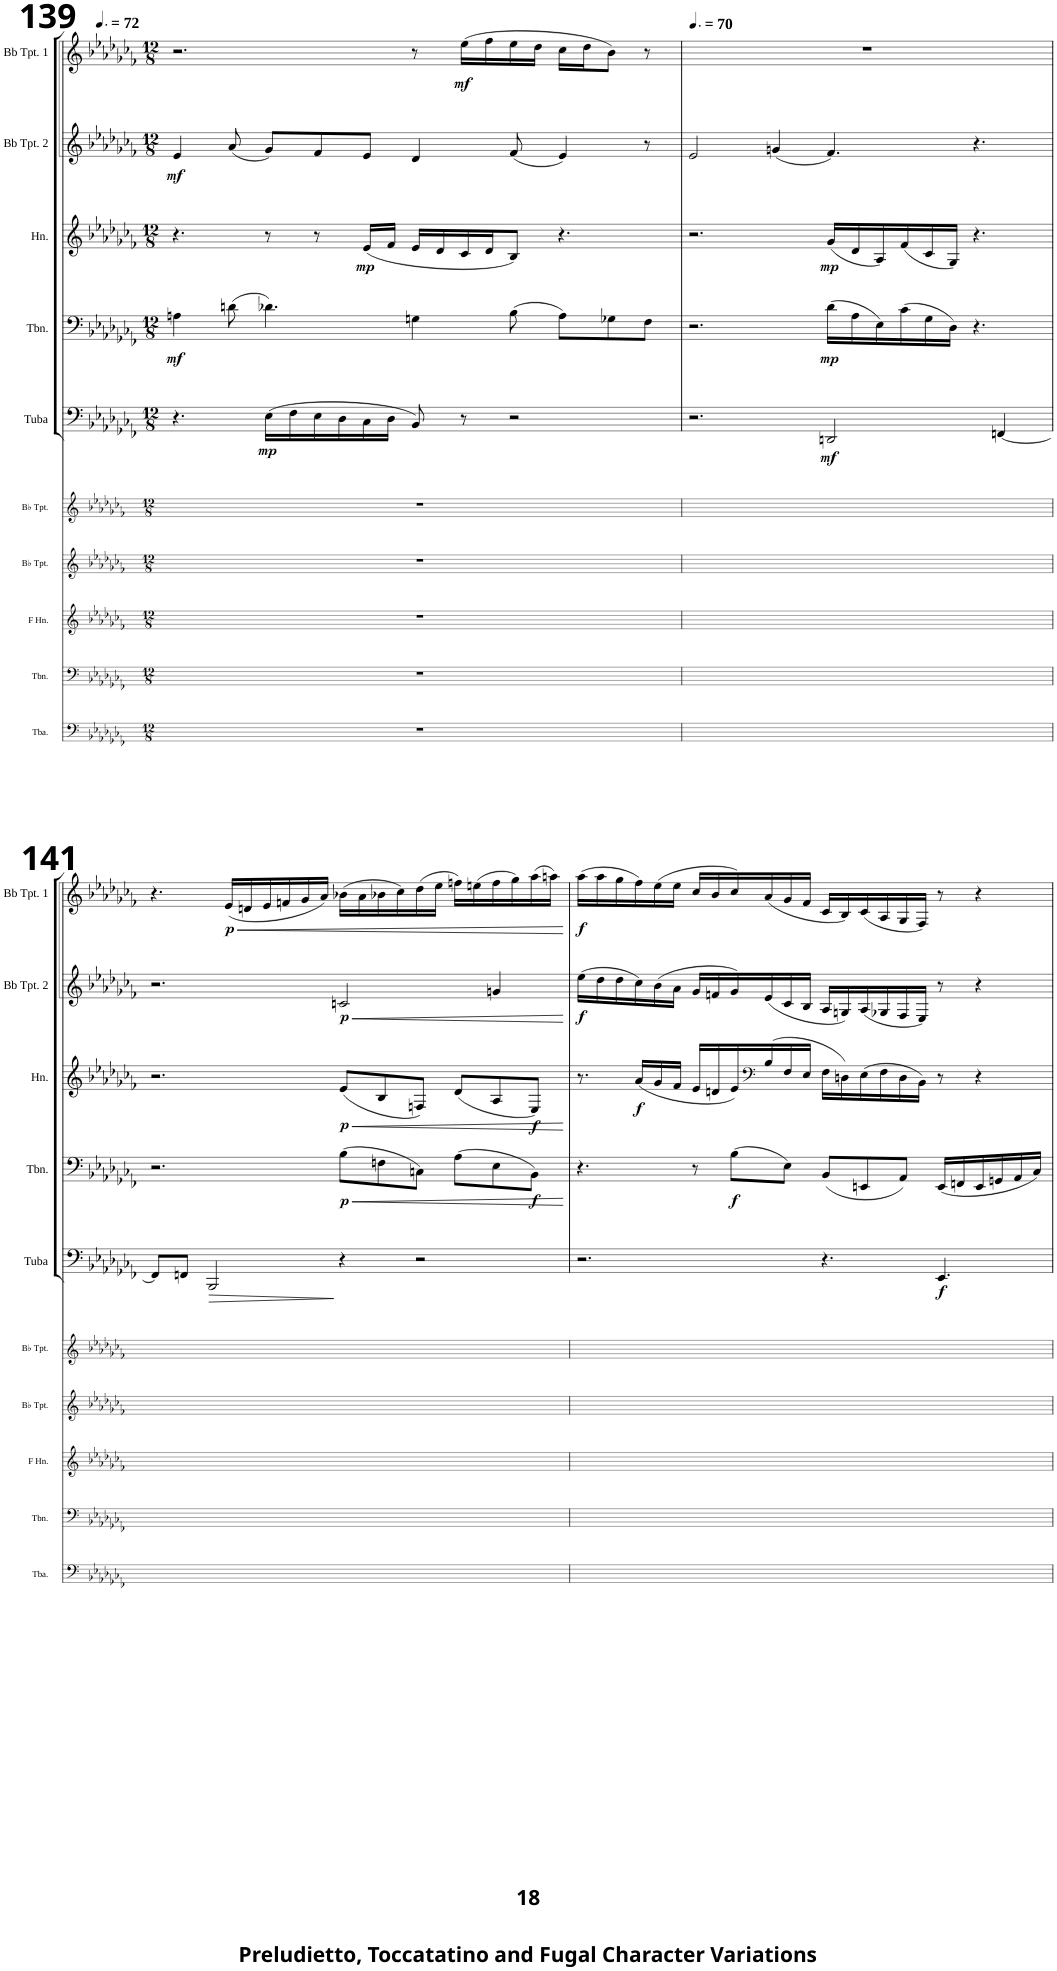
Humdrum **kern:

**kern	**kern	**kern	**kern	**kern	**kern	**dynam	**kern	**dynam	**kern	**dynam	**kern	**dynam	**kern	**dynam
*part10	*part9	*part8	*part7	*part6	*part5	*part5	*part4	*part4	*part3	*part3	*part2	*part2	*part1	*part1
*staff10	*staff9	*staff8	*staff7	*staff6	*staff5	*staff5	*staff4	*staff4	*staff3	*staff3	*staff2	*staff2	*staff1	*staff1
*I"Tuba	*I"Trombone	*I"Horn in F	*I"Bb Trumpet	*I"Bb Trumpet	*I"Tuba	*	*I"Trombone	*	*I"Horn in F	*	*I"Trumpet in Bb 2	*	*I"Trumpet in Bb 1	*
*I'Tba.	*I'Tbn.	*	*I'Bb Tpt.	*I'Bb Tpt.	*I'Tuba	*	*I'Tbn.	*	*I'Hn.	*	*	*	*	*
!!LO:PB:g=z
*clefF4	*clefF4	*clefG2	*clefG2	*clefG2	*clefF4	*	*clefF4	*	*clefG2	*	*clefG2	*	*clefG2	*
*	*	*ITrd4c7	*ITrd1c2	*ITrd1c2	*	*	*	*	*ITrd4c7	*	*ITrd1c2	*	*ITrd1c2	*
*k[b-e-a-d-g-c-f-]	*k[b-e-a-d-g-c-f-]	*k[b-e-a-d-g-c-f-]	*k[b-e-a-d-g-c-f-]	*k[b-e-a-d-g-c-f-]	*k[b-e-a-d-g-c-f-]	*	*k[b-e-a-d-g-c-f-]	*	*k[b-e-a-d-g-c-f-]	*	*k[b-e-a-d-g-c-f-]	*	*k[b-e-a-d-g-c-f-]	*
*M12/8	*M12/8	*M12/8	*M12/8	*M12/8	*M12/8	*	*M12/8	*	*M12/8	*	*M12/8	*	*M12/8	*
*MM108	*MM108	*MM108	*MM108	*MM108	*MM108	*	*MM108	*	*MM108	*	*MM108	*	*MM108	*
=139	=139	=139	=139	=139	=139	=139	=139	=139	=139	=139	=139	=139	=139	=139
!	!	!	!	!	!	!	!	!LO:DY:b	!	!	!	!LO:DY:b	!	!
1.r	1.r	1.r	1.r	1.r	4.r	.	4An\	mf	4.r	.	4e-/	mf	2.r	.
.	.	.	.	.	.	.	(8dn\	.	.	.	(8a-/	.	.	.
!	!	!	!	!	!	!LO:DY:b	!	!	!	!	!	!	!	!
.	.	.	.	.	(16E-\LL	mp	4.d-X\)	.	8r	.	8g-/L)	.	.	.
.	.	.	.	.	16F-\	.	.	.	.	.	.	.	.	.
.	.	.	.	.	16E-\	.	.	.	8r	.	8f-/	.	.	.
.	.	.	.	.	16D-\	.	.	.	.	.	.	.	.	.
!	!	!	!	!	!	!	!	!	!	!LO:DY:b	!	!	!	!
.	.	.	.	.	16C-\	.	.	.	(16e-/LL	mp	8e-/J	.	.	.
.	.	.	.	.	16D-\JJ	.	.	.	16f-/JJ	.	.	.	.	.
.	.	.	.	.	8BB-/)	.	4Gn\	.	16e-/LL	.	4d-/	.	8r	.
.	.	.	.	.	.	.	.	.	16d-/	.	.	.	.	.
!	!	!	!	!	!	!	!	!	!	!	!	!	!	!LO:DY:b
.	.	.	.	.	8r	.	.	.	16c-/	.	.	.	(16ee-\LL	mf
.	.	.	.	.	.	.	.	.	16d-/J	.	.	.	16ff-\	.
.	.	.	.	.	2r	.	(8B-\	.	8B-/J)	.	(8f-/	.	16ee-\	.
.	.	.	.	.	.	.	.	.	.	.	.	.	16dd-\JJ	.
.	.	.	.	.	.	.	8A\L)	.	4.r	.	4e-/)	.	16cc-\LL	.
.	.	.	.	.	.	.	.	.	.	.	.	.	16dd-\J	.
.	.	.	.	.	.	.	8G-X\	.	.	.	.	.	8b-\J)	.
.	.	.	.	.	.	.	8F-\J	.	.	.	8r	.	8r	.
=140	=140	=140	=140	=140	=140	=140	=140	=140	=140	=140	=140	=140	=140	=140
*	*	*	*	*	*	*	*	*	*	*	*	*	*MM105	*
1.ryy	1.ryy	1.ryy	1.ryy	1.ryy	2.r	.	2.r	.	2.r	.	2e-/	.	1.r	.
.	.	.	.	.	.	.	.	.	.	.	(4gn/	.	.	.
!	!	!	!	!	!	!LO:DY:b	!	!LO:DY:b	!	!LO:DY:b	!	!	!	!
.	.	.	.	.	2DDn/	mf	(16d-\LL	mp	(16g-/LL	mp	4.f-/)	.	.	.
.	.	.	.	.	.	.	16A-\	.	16d-/	.	.	.	.	.
.	.	.	.	.	.	.	16E-\)	.	16A-/)	.	.	.	.	.
.	.	.	.	.	.	.	(16c-\	.	(16f-/	.	.	.	.	.
.	.	.	.	.	.	.	16G-\	.	16c-/	.	.	.	.	.
.	.	.	.	.	.	.	16D-\JJ)	.	16G-/JJ)	.	.	.	.	.
.	.	.	.	.	.	.	4.r	.	4.r	.	4.r	.	.	.
.	.	.	.	.	[4FFn/	.	.	.	.	.	.	.	.	.
!!LO:LB:g=z
=141	=141	=141	=141	=141	=141	=141	=141	=141	=141	=141	=141	=141	=141	=141
1.ryy	1.ryy	1.ryy	1.ryy	1.ryy	8FF/L]	.	2.r	.	2.r	.	2.r	.	4.r	.
.	.	.	.	.	8FFn/J	.	.	.	.	.	.	.	.	.
!	!	!	!	!	!	!LO:HP:b	!	!	!	!	!	!	!	!
.	.	.	.	.	2BBB-/	>	.	.	.	.	.	.	.	.
!	!	!	!	!	!	!	!	!	!	!	!	!	!	!LO:HP:b
!	!	!	!	!	!	!	!	!	!	!	!	!	!	!LO:DY:n=1:b
.	.	.	.	.	.	.	.	.	.	.	.	.	(16e-/LL	< p
.	.	.	.	.	.	.	.	.	.	.	.	.	16dn/	.
.	.	.	.	.	.	.	.	.	.	.	.	.	16e-/	.
.	.	.	.	.	.	.	.	.	.	.	.	.	16fn/	.
.	.	.	.	.	.	.	.	.	.	.	.	.	16g-/	.
.	.	.	.	.	.	.	.	.	.	.	.	.	16a-/JJ)	.
!	!	!	!	!	!	!	!	!LO:HP:b	!	!LO:HP:b	!	!LO:HP:b	!	!
!	!	!	!	!	!	!	!	!LO:DY:n=1:b	!	!LO:DY:n=1:b	!	!LO:DY:n=1:b	!	!
.	.	.	.	.	4r	]	(8B-\L	< p	(8e-/L	< p	2cn/	< p	(16b-X\LL	.
.	.	.	.	.	.	.	.	.	.	.	.	.	16a-\	.
.	.	.	.	.	.	.	8Fn\	.	8B-/	.	.	.	16b-X\	.
.	.	.	.	.	.	.	.	.	.	.	.	.	16cc-\)	.
.	.	.	.	.	2r	.	8Cn\J)	.	8Fn/J)	.	.	.	(16dd-\	.
.	.	.	.	.	.	.	.	.	.	.	.	.	16ee-\JJ	.
.	.	.	.	.	.	.	(8A-\L	.	(8d-/L	.	.	.	16ffn\LL)	.
.	.	.	.	.	.	.	.	.	.	.	.	.	(16een\	.
.	.	.	.	.	.	.	8E-\	.	8A-/	.	4gn/	.	16ff\	.
.	.	.	.	.	.	.	.	.	.	.	.	.	16gg-\)	.
!	!	!	!	!	!	!	!	!LO:DY:n=2:b	!	!LO:DY:n=2:b	!	!	!	!
.	.	.	.	.	.	.	8BB-\J)	f	8E-/J)	f	.	.	(16aa-\	.
.	.	.	.	.	.	.	.	.	.	.	.	.	16aan\JJ)	.
.	.	.	.	.	.	.	.	[	.	[	.	[	.	[
=142	=142	=142	=142	=142	=142	=142	=142	=142	=142	=142	=142	=142	=142	=142
!	!	!	!	!	!	!	!	!	!	!	!	!LO:DY:b	!	!LO:DY:b
1.ryy	1.ryy	1.ryy	1.ryy	1.ryy	2.r	.	4.r	.	8.r	.	(16ee-\LL	f	(16aa-\LL	f
.	.	.	.	.	.	.	.	.	.	.	16dd-\	.	16aa-\	.
.	.	.	.	.	.	.	.	.	.	.	16dd-\	.	16gg-\	.
!	!	!	!	!	!	!	!	!	!	!LO:DY:b	!	!	!	!
.	.	.	.	.	.	.	.	.	(16a-/LL	f	16cc-\)	.	16ff-\)	.
.	.	.	.	.	.	.	.	.	16g-/	.	(16b-\	.	(16ee-\	.
.	.	.	.	.	.	.	.	.	16f-/JJ	.	16a-\JJ	.	16ee-\JJ	.
.	.	.	.	.	.	.	8r	.	16e-/LL	.	16g-/LL	.	16cc-/LL	.
.	.	.	.	.	.	.	.	.	16dn/	.	16fn/	.	16b-/	.
!	!	!	!	!	!	!	!	!LO:DY:b	!	!	!	!	!	!
.	.	.	.	.	.	.	(8B-\L	f	16e-/)	.	16g-/)	.	16cc-/)	.
*	*	*	*	*	*	*	*	*	*clefF4	*	*	*	*	*
.	.	.	.	.	.	.	.	.	(16B-/	.	(16e-/	.	(16a-/	.
.	.	.	.	.	.	.	8E-\J)	.	16F-/	.	16c-/	.	16g-/	.
.	.	.	.	.	.	.	.	.	16E-/JJ	.	16B-/JJ	.	16f-/JJ	.
.	.	.	.	.	4.r	.	(8BB-/L	.	16F-\LL	.	16A-/LL	.	16c-/LL	.
.	.	.	.	.	.	.	.	.	16Dn\)	.	16Gn/)	.	16B-/)	.
.	.	.	.	.	.	.	8EEn/	.	(16E-\	.	(16A-/	.	(16c-/	.
.	.	.	.	.	.	.	.	.	16F-\	.	16G-X/	.	16A-/	.
.	.	.	.	.	.	.	8AA-/J)	.	16D\	.	16F-/	.	16G-/	.
.	.	.	.	.	.	.	.	.	16BB-\JJ)	.	16E-/JJ)	.	16F-/JJ)	.
!	!	!	!	!	!	!LO:DY:b	!	!	!	!	!	!	!	!
.	.	.	.	.	4.EE-/	f	(16EE/LL	.	8r	.	8r	.	8r	.
.	.	.	.	.	.	.	16FFn/	.	.	.	.	.	.	.
.	.	.	.	.	.	.	16EE/	.	4r	.	4r	.	4r	.
.	.	.	.	.	.	.	16GGn/	.	.	.	.	.	.	.
.	.	.	.	.	.	.	16AA-/	.	.	.	.	.	.	.
.	.	.	.	.	.	.	16C-/JJ)	.	.	.	.	.	.	.
=	=	=	=	=	=	=	=	=	=	=	=	=	=	=
*-	*-	*-	*-	*-	*-	*-	*-	*-	*-	*-	*-	*-	*-	*-
